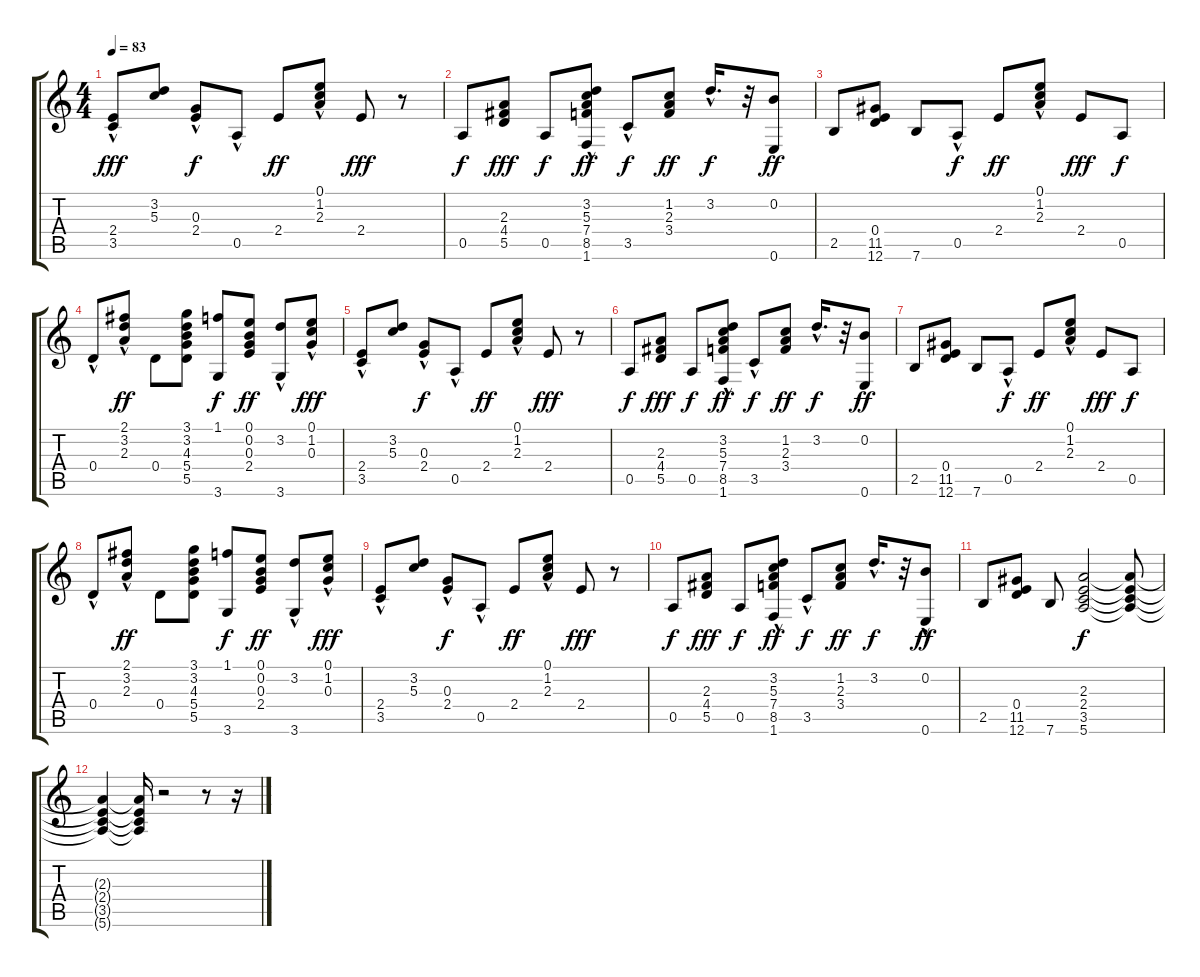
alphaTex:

\track "" {instrument acousticguitarsteel}
\staff {score tabs}
\tuning (E4 B3 G3 D3 A2 E2) {hide}
\ts (4 4)
\tempo 83
\clef g2
\ks c
(2.4{hac} 3.5).8{dy fff} (3.2 5.3).8 (0.3 2.4{hac}).8{dy f} 0.5{hac}.8 2.4.8{dy ff} (0.1{hac} 1.2 2.3{hac}).8 2.4.8{dy fff} r.8 |
0.5.8{dy f} (2.3 4.4 5.5).8{dy fff} 0.5.8{dy f} (3.2 5.3 7.4 8.5 1.6{hac}).8{dy ff} 3.5{hac}.8{dy f} (1.2 2.3 3.4).8{dy ff} 3.2{hac}.16{d dy f} r.32 (0.2 0.6).8{dy ff} |
2.5.8 (0.4 11.5 12.6).8 7.6.8 0.5{hac}.8{dy f} 2.4.8{dy ff} (0.1{hac} 1.2 2.3{hac}).8 2.4.8{dy fff} 0.5.8{dy f} |
0.4{hac}.8 (2.1{hac} 3.2{hac} 2.3).8{dy ff} 0.4.8 (3.1 3.2 4.3 5.4 5.5).8 (1.1 3.6).8{dy f} (0.1 0.2 0.3 2.4).8{dy ff} (3.2 3.6{hac}).8 (0.1 1.2 0.3{hac}).8{dy fff} |
(2.4{hac} 3.5).8 (3.2 5.3).8 (0.3 2.4{hac}).8{dy f} 0.5{hac}.8 2.4.8{dy ff} (0.1{hac} 1.2 2.3{hac}).8 2.4.8{dy fff} r.8 |
0.5.8{dy f} (2.3 4.4 5.5).8{dy fff} 0.5.8{dy f} (3.2 5.3 7.4 8.5 1.6{hac}).8{dy ff} 3.5{hac}.8{dy f} (1.2 2.3 3.4).8{dy ff} 3.2{hac}.16{d dy f} r.32 (0.2 0.6).8{dy ff} |
2.5.8 (0.4 11.5 12.6).8 7.6.8 0.5{hac}.8{dy f} 2.4.8{dy ff} (0.1{hac} 1.2 2.3{hac}).8 2.4.8{dy fff} 0.5.8{dy f} |
0.4{hac}.8 (2.1{hac} 3.2{hac} 2.3).8{dy ff} 0.4.8 (3.1 3.2 4.3 5.4 5.5).8 (1.1 3.6).8{dy f} (0.1 0.2 0.3 2.4).8{dy ff} (3.2 3.6{hac}).8 (0.1 1.2 0.3{hac}).8{dy fff} |
(2.4{hac} 3.5).8 (3.2 5.3).8 (0.3 2.4{hac}).8{dy f} 0.5{hac}.8 2.4.8{dy ff} (0.1{hac} 1.2 2.3{hac}).8 2.4.8{dy fff} r.8 |
0.5.8{dy f} (2.3 4.4 5.5).8{dy fff} 0.5.8{dy f} (3.2 5.3 7.4 8.5 1.6{hac}).8{dy ff} 3.5{hac}.8{dy f} (1.2 2.3 3.4).8{dy ff} 3.2{hac}.16{d dy f} r.32 (0.2 0.6{hac}).8{dy ff} |
2.5.8 (0.4 11.5 12.6).8 7.6.8 (2.3 2.4 3.5 5.6).2{dy f} (2.3{t} 2.4{t} 3.5{t} 5.6{t}).8 |
(2.3{t} 2.4{t} 3.5{t} 5.6{t}).4 (2.3{t} 2.4{t} 3.5{t} 5.6{t}).16 r.2 r.8 r.16
